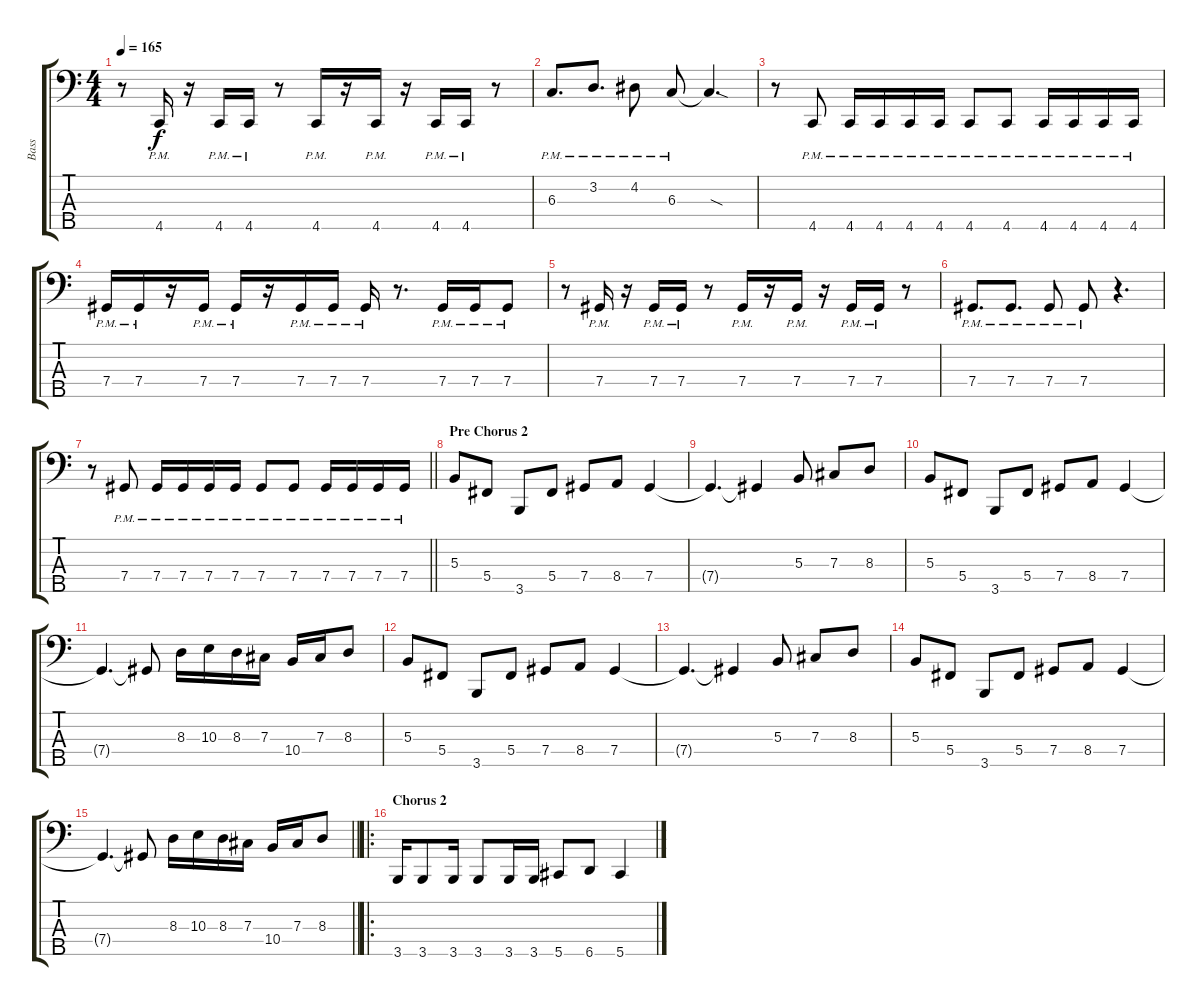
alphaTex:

\track ("Bass" "Bass") {instrument slapbass2}
\staff {score tabs}
\tuning (E2 B1 Gb1 Db1 Ab0) {hide}
\ts (4 4)
\tempo 165
\clef f4
\ks c
r.8{dy f} 4.5{pm}.16 r.16 4.5{pm}.16 4.5{pm}.16 r.8 4.5{pm}.16 r.16 4.5{pm}.16 r.16 4.5{pm}.16 4.5{pm}.16 r.8 |
6.3{pm}.8{d} 3.2{pm}.8{d} 4.2{pm}.8 6.3{pm}.8 6.3{sod t}.4{d} |
r.8 4.5{pm}.8 4.5{pm}.16 4.5{pm}.16 4.5{pm}.16 4.5{pm}.16 4.5{pm}.8 4.5{pm}.8 4.5{pm}.16 4.5{pm}.16 4.5{pm}.16 4.5{pm}.16 |
7.4{pm}.16 7.4{pm}.16 r.16 7.4{pm}.16 7.4{pm}.16 r.16 7.4{pm}.16 7.4{pm}.16 7.4{pm}.16 r.8{d} 7.4{pm}.16 7.4{pm}.16 7.4{pm}.8 |
r.8 7.4{pm}.16 r.16 7.4{pm}.16 7.4{pm}.16 r.8 7.4{pm}.16 r.16 7.4{pm}.16 r.16 7.4{pm}.16 7.4{pm}.16 r.8 |
7.4{pm}.8{d} 7.4{pm}.8{d} 7.4{pm}.8 7.4{pm}.8 r.4{d} |
\barLineRight lightlight
r.8 7.4{pm}.8 7.4{pm}.16 7.4{pm}.16 7.4{pm}.16 7.4{pm}.16 7.4{pm}.8 7.4{pm}.8 7.4{pm}.16 7.4{pm}.16 7.4{pm}.16 7.4{pm}.16 |
\section ("" "Pre Chorus 2")
5.3.8 5.4.8 3.5.8 5.4.8 7.4.8 8.4.8 7.4.4 |
7.4{t}.4{d} 7.4{t}.4 5.3.8 7.3.8 8.3.8 |
5.3.8 5.4.8 3.5.8 5.4.8 7.4.8 8.4.8 7.4.4 |
7.4{t}.4{d} 7.4{t}.8 8.3.16 10.3.16 8.3.16 7.3.16 10.4.16 7.3.16 8.3.8 |
5.3.8 5.4.8 3.5.8 5.4.8 7.4.8 8.4.8 7.4.4 |
7.4{t}.4{d} 7.4{t}.4 5.3.8 7.3.8 8.3.8 |
5.3.8 5.4.8 3.5.8 5.4.8 7.4.8 8.4.8 7.4.4 |
\barLineRight lightlight
7.4{t}.4{d} 7.4{t}.8 8.3.16 10.3.16 8.3.16 7.3.16 10.4.16 7.3.16 8.3.8 |
\ro
\section ("" "Chorus 2")
3.5.16 3.5.8 3.5.16 3.5.8 3.5.16 3.5.16 5.5.8 6.5.8 5.5.4
